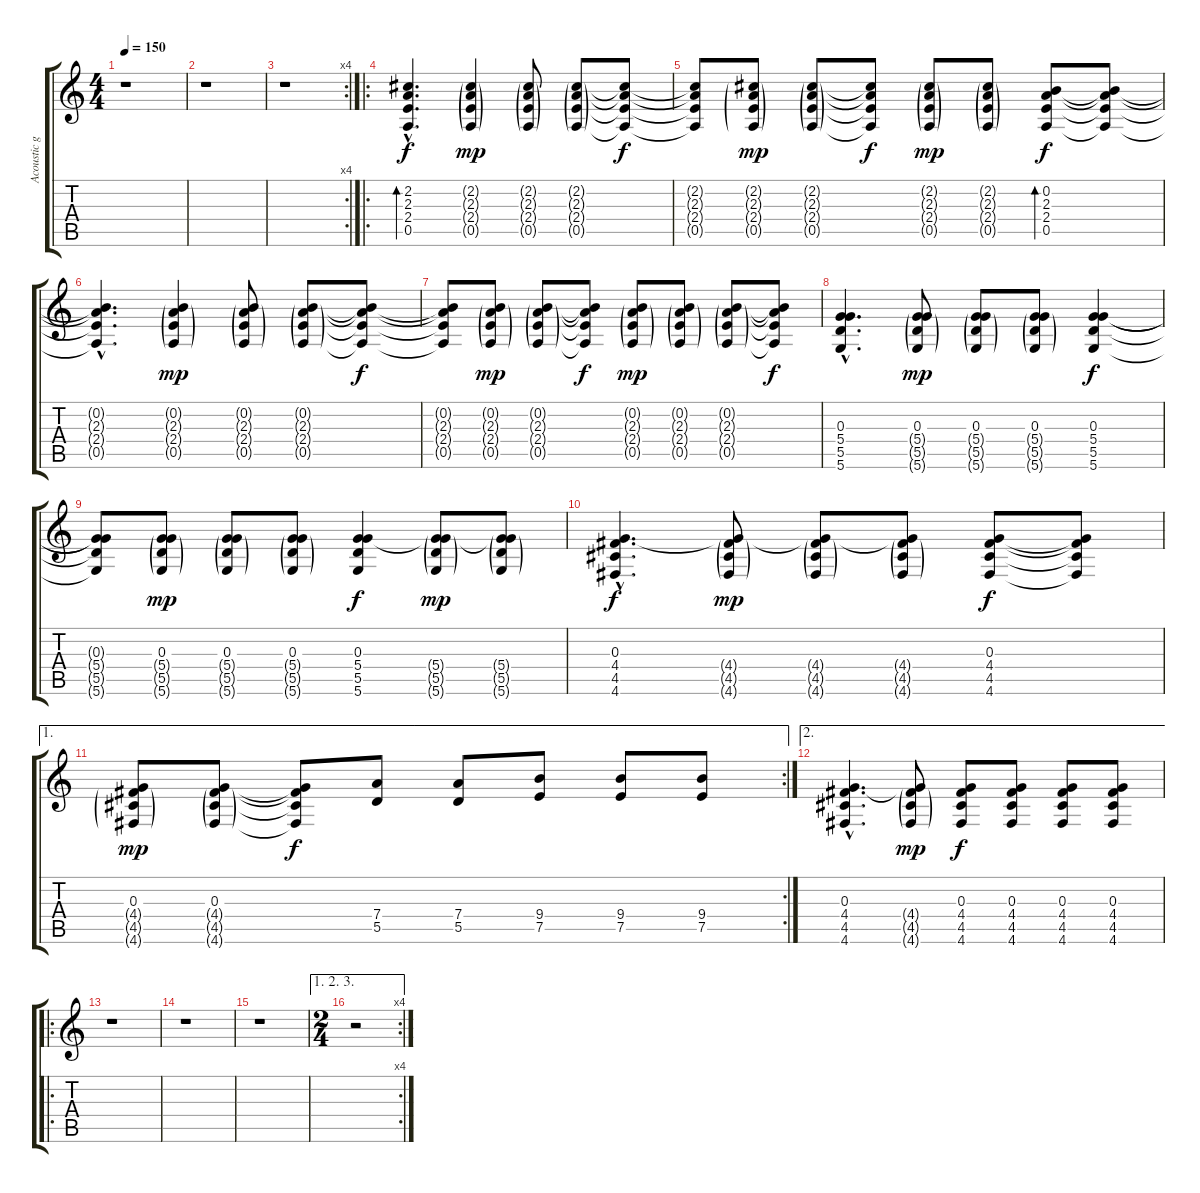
\track ("Acoustic guitar" "Acoustic g") {instrument acousticguitarsteel}
\staff {score tabs}
\tuning (E4 B3 G3 D3 A2 D2) {hide}
\ts (4 4)
\tempo 150
\clef g2
\ks c
r.1{dy f} |
r.1 |
\rc 4
r.1 |
\ro
(2.2{hac} 2.3{hac} 2.4{hac} 0.5{hac}).4{d bd 120} (2.2{g} 2.3{g} 2.4{g} 0.5{g}).4{dy mp} (2.2{g} 2.3{g} 2.4{g} 0.5{g}).8 (2.2{g} 2.3{g} 2.4{g} 0.5{g}).8 (2.2{t} 2.3{t} 2.4{t} 0.5{t}).8{dy f} |
(2.2{t} 2.3{t} 2.4{t} 0.5{t}).8 (2.2{g} 2.3{g} 2.4{g} 0.5{g}).8{dy mp} (2.2{g} 2.3{g} 2.4{g} 0.5{g}).8 (2.2{t} 2.3{t} 2.4{t} 0.5{t}).8{dy f} (2.2{g} 2.3{g} 2.4{g} 0.5{g}).8{dy mp} (2.2{g} 2.3{g} 2.4{g} 0.5{g}).8 (0.2 2.3 2.4 0.5).8{bd 60 dy f} (0.2{t} 2.3{t} 2.4{t} 0.5{t}).8 |
(0.2{hac t} 2.3{hac t} 2.4{hac t} 0.5{hac t}).4{d} (0.2{g} 2.3{g} 2.4{g} 0.5{g}).4{dy mp} (0.2{g} 2.3{g} 2.4{g} 0.5{g}).8 (0.2{g} 2.3{g} 2.4{g} 0.5{g}).8 (0.2{t} 2.3{t} 2.4{t} 0.5{t}).8{dy f} |
(0.2{t} 2.3{t} 2.4{t} 0.5{t}).8 (0.2{g} 2.3{g} 2.4{g} 0.5{g}).8{dy mp} (0.2{g} 2.3{g} 2.4{g} 0.5{g}).8 (0.2{t} 2.3{t} 2.4{t} 0.5{t}).8{dy f} (0.2{g} 2.3{g} 2.4{g} 0.5{g}).8{dy mp} (0.2{g} 2.3{g} 2.4{g} 0.5{g}).8 (0.2{g} 2.3{g} 2.4{g} 0.5{g}).8 (0.2{t} 2.3{t} 2.4{t} 0.5{t}).8{dy f} |
(0.3{hac} 5.4{hac} 5.5{hac} 5.6{hac}).4{d} (0.3 5.4{g} 5.5{g} 5.6{g}).8{dy mp} (0.3 5.4{g} 5.5{g} 5.6{g}).8 (0.3 5.4{g} 5.5{g} 5.6{g}).8 (0.3 5.4 5.5 5.6).4{dy f} |
(0.3{t} 5.4{t} 5.5{t} 5.6{t}).8 (0.3 5.4{g} 5.5{g} 5.6{g}).8{dy mp} (0.3 5.4{g} 5.5{g} 5.6{g}).8 (0.3 5.4{g} 5.5{g} 5.6{g}).8 (0.3 5.4 5.5 5.6).4{dy f} (0.3{t} 5.4{g} 5.5{g} 5.6{g}).8{dy mp} (0.3{t} 5.4{g} 5.5{g} 5.6{g}).8 |
(0.3{hac} 4.4{hac} 4.5{hac} 4.6{hac}).4{d dy f} (0.3{t} 4.4{g} 4.5{g} 4.6{g}).8{dy mp} (0.3{t} 4.4{g} 4.5{g} 4.6{g}).8 (0.3{t} 4.4{g} 4.5{g} 4.6{g}).8 (0.3 4.4 4.5 4.6).8{dy f} (0.3{t} 4.4{t} 4.5{t} 4.6{t}).8 |
\ae 1
\rc 2
(0.3 4.4{g} 4.5{g} 4.6{g}).8{dy mp} (0.3 4.4{g} 4.5{g} 4.6{g}).8 (0.3{t} 4.4{t} 4.5{t} 4.6{t}).8{dy f} (7.4 5.5).8 (7.4 5.5).8 (9.4 7.5).8 (9.4 7.5).8 (9.4 7.5).8 |
\ae 2
(0.3{hac} 4.4{hac} 4.5{hac} 4.6{hac}).4{d} (0.3{t} 4.4{g} 4.5{g} 4.6{g}).8{dy mp} (0.3 4.4 4.5 4.6).8{dy f} (0.3 4.4 4.5 4.6).8 (0.3 4.4 4.5 4.6).8 (0.3 4.4 4.5 4.6).8 |
\ro
r.1 |
r.1 |
r.1 |
\ae (1 2 3)
\rc 4
\ts (2 4)
r.2
